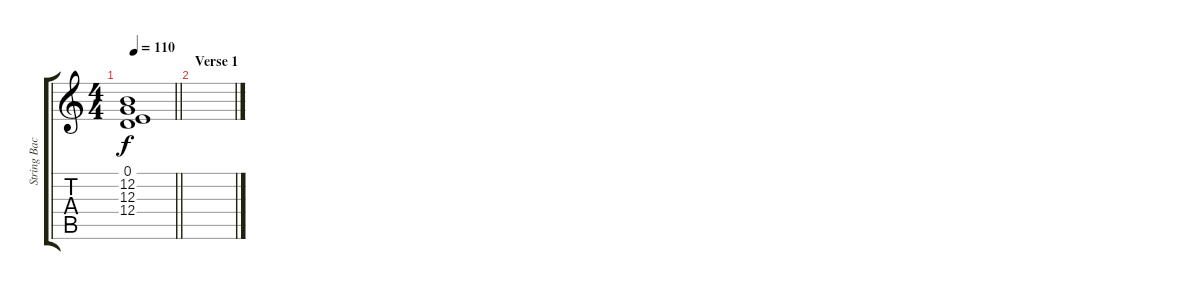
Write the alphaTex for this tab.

\track ("String Background" "String Bac") {instrument stringensemble1}
\staff {score tabs}
\tuning (E4 B3 G3 D3 A2 E2) {hide}
\ts (4 4)
\tempo 110
\clef g2
\barLineRight lightlight
\ks c
(0.1 12.2 12.3 12.4).1{dy f} |
\section ("" "Verse 1")
